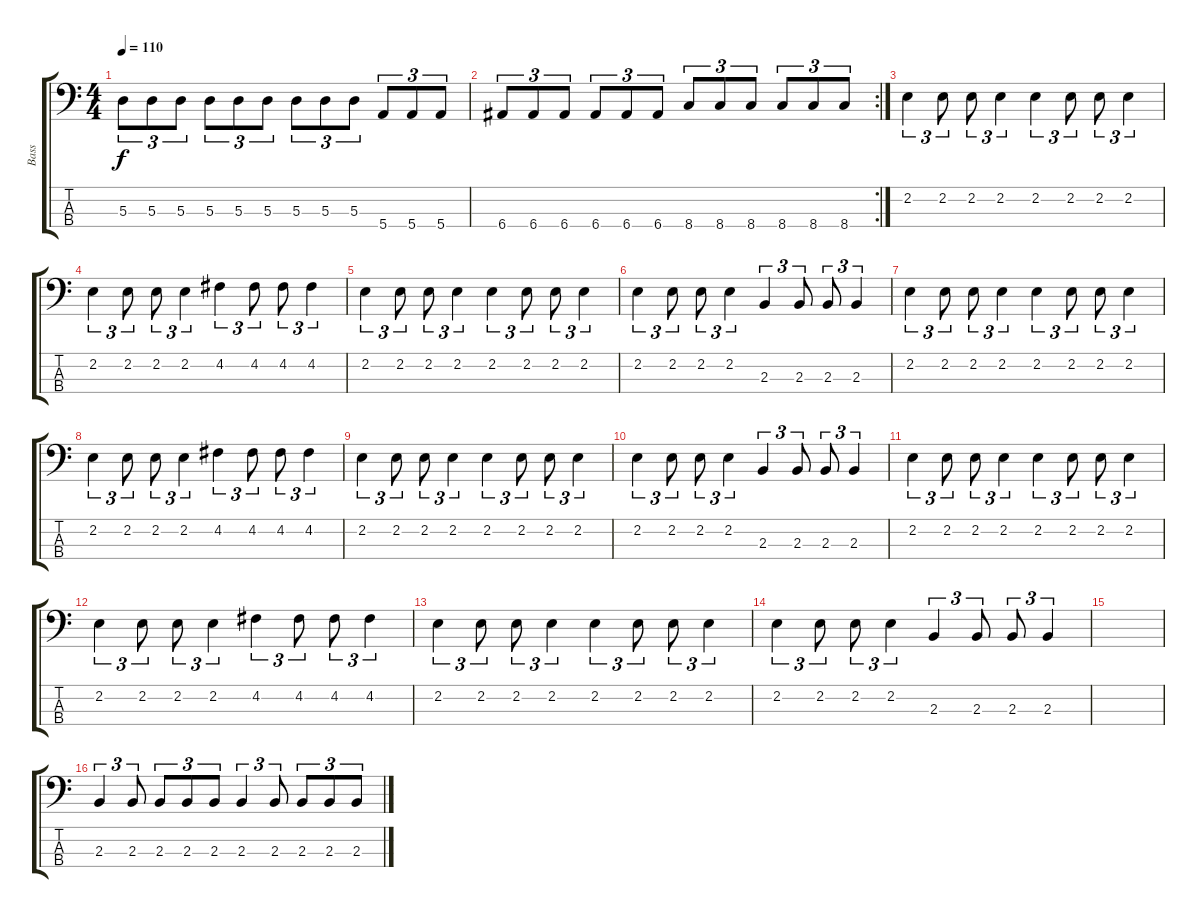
\track ("Bass" "Bass") {instrument electricbassfinger}
\staff {score tabs}
\tuning (G2 D2 A1 E1) {hide}
\ts (4 4)
\tempo 110
\clef f4
\ks c
5.3.8{tu (3 2) dy f} 5.3.8{tu (3 2)} 5.3.8{tu (3 2)} 5.3.8{tu (3 2)} 5.3.8{tu (3 2)} 5.3.8{tu (3 2)} 5.3.8{tu (3 2)} 5.3.8{tu (3 2)} 5.3.8{tu (3 2)} 5.4.8{tu (3 2)} 5.4.8{tu (3 2)} 5.4.8{tu (3 2)} |
\rc 2
6.4.8{tu (3 2)} 6.4.8{tu (3 2)} 6.4.8{tu (3 2)} 6.4.8{tu (3 2)} 6.4.8{tu (3 2)} 6.4.8{tu (3 2)} 8.4.8{tu (3 2)} 8.4.8{tu (3 2)} 8.4.8{tu (3 2)} 8.4.8{tu (3 2)} 8.4.8{tu (3 2)} 8.4.8{tu (3 2)} |
2.2.4{tu (3 2)} 2.2.8{tu (3 2)} 2.2.8{tu (3 2)} 2.2.4{tu (3 2)} 2.2.4{tu (3 2)} 2.2.8{tu (3 2)} 2.2.8{tu (3 2)} 2.2.4{tu (3 2)} |
2.2.4{tu (3 2)} 2.2.8{tu (3 2)} 2.2.8{tu (3 2)} 2.2.4{tu (3 2)} 4.2.4{tu (3 2)} 4.2.8{tu (3 2)} 4.2.8{tu (3 2)} 4.2.4{tu (3 2)} |
2.2.4{tu (3 2)} 2.2.8{tu (3 2)} 2.2.8{tu (3 2)} 2.2.4{tu (3 2)} 2.2.4{tu (3 2)} 2.2.8{tu (3 2)} 2.2.8{tu (3 2)} 2.2.4{tu (3 2)} |
2.2.4{tu (3 2)} 2.2.8{tu (3 2)} 2.2.8{tu (3 2)} 2.2.4{tu (3 2)} 2.3.4{tu (3 2)} 2.3.8{tu (3 2)} 2.3.8{tu (3 2)} 2.3.4{tu (3 2)} |
2.2.4{tu (3 2)} 2.2.8{tu (3 2)} 2.2.8{tu (3 2)} 2.2.4{tu (3 2)} 2.2.4{tu (3 2)} 2.2.8{tu (3 2)} 2.2.8{tu (3 2)} 2.2.4{tu (3 2)} |
2.2.4{tu (3 2)} 2.2.8{tu (3 2)} 2.2.8{tu (3 2)} 2.2.4{tu (3 2)} 4.2.4{tu (3 2)} 4.2.8{tu (3 2)} 4.2.8{tu (3 2)} 4.2.4{tu (3 2)} |
2.2.4{tu (3 2)} 2.2.8{tu (3 2)} 2.2.8{tu (3 2)} 2.2.4{tu (3 2)} 2.2.4{tu (3 2)} 2.2.8{tu (3 2)} 2.2.8{tu (3 2)} 2.2.4{tu (3 2)} |
2.2.4{tu (3 2)} 2.2.8{tu (3 2)} 2.2.8{tu (3 2)} 2.2.4{tu (3 2)} 2.3.4{tu (3 2)} 2.3.8{tu (3 2)} 2.3.8{tu (3 2)} 2.3.4{tu (3 2)} |
2.2.4{tu (3 2)} 2.2.8{tu (3 2)} 2.2.8{tu (3 2)} 2.2.4{tu (3 2)} 2.2.4{tu (3 2)} 2.2.8{tu (3 2)} 2.2.8{tu (3 2)} 2.2.4{tu (3 2)} |
2.2.4{tu (3 2)} 2.2.8{tu (3 2)} 2.2.8{tu (3 2)} 2.2.4{tu (3 2)} 4.2.4{tu (3 2)} 4.2.8{tu (3 2)} 4.2.8{tu (3 2)} 4.2.4{tu (3 2)} |
2.2.4{tu (3 2)} 2.2.8{tu (3 2)} 2.2.8{tu (3 2)} 2.2.4{tu (3 2)} 2.2.4{tu (3 2)} 2.2.8{tu (3 2)} 2.2.8{tu (3 2)} 2.2.4{tu (3 2)} |
2.2.4{tu (3 2)} 2.2.8{tu (3 2)} 2.2.8{tu (3 2)} 2.2.4{tu (3 2)} 2.3.4{tu (3 2)} 2.3.8{tu (3 2)} 2.3.8{tu (3 2)} 2.3.4{tu (3 2)} |
|
2.3.4{tu (3 2)} 2.3.8{tu (3 2)} 2.3.8{tu (3 2)} 2.3.8{tu (3 2)} 2.3.8{tu (3 2)} 2.3.4{tu (3 2)} 2.3.8{tu (3 2)} 2.3.8{tu (3 2)} 2.3.8{tu (3 2)} 2.3.8{tu (3 2)}
